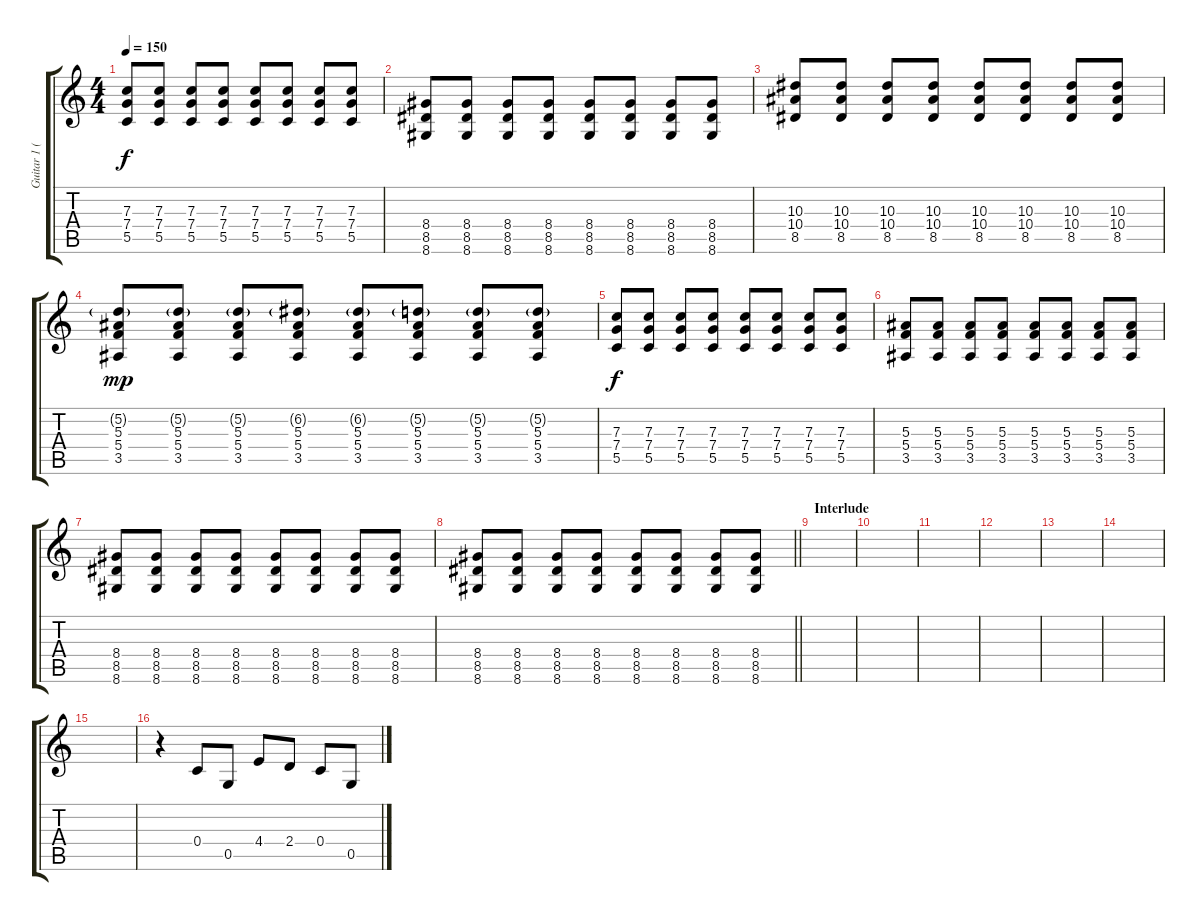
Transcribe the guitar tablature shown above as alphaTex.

\track ("Guitar 1 (Dan Jacobs)" "Guitar 1 (") {instrument distortionguitar}
\staff {score tabs}
\tuning (D4 A3 F3 C3 G2 C2) {hide}
\ts (4 4)
\tempo 150
\clef g2
\ks c
(7.3 7.4 5.5).8{dy f} (7.3 7.4 5.5).8 (7.3 7.4 5.5).8 (7.3 7.4 5.5).8 (7.3 7.4 5.5).8 (7.3 7.4 5.5).8 (7.3 7.4 5.5).8 (7.3 7.4 5.5).8 |
(8.4 8.5 8.6).8 (8.4 8.5 8.6).8 (8.4 8.5 8.6).8 (8.4 8.5 8.6).8 (8.4 8.5 8.6).8 (8.4 8.5 8.6).8 (8.4 8.5 8.6).8 (8.4 8.5 8.6).8 |
(10.3 10.4 8.5).8 (10.3 10.4 8.5).8 (10.3 10.4 8.5).8 (10.3 10.4 8.5).8 (10.3 10.4 8.5).8 (10.3 10.4 8.5).8 (10.3 10.4 8.5).8 (10.3 10.4 8.5).8 |
(5.2{g} 5.3 5.4 3.5).8{dy mp} (5.2{g} 5.3 5.4 3.5).8 (5.2{g} 5.3 5.4 3.5).8 (6.2{g} 5.3 5.4 3.5).8 (6.2{g} 5.3 5.4 3.5).8 (5.2{g} 5.3 5.4 3.5).8 (5.2{g} 5.3 5.4 3.5).8 (5.2{g} 5.3 5.4 3.5).8 |
(7.3 7.4 5.5).8{dy f} (7.3 7.4 5.5).8 (7.3 7.4 5.5).8 (7.3 7.4 5.5).8 (7.3 7.4 5.5).8 (7.3 7.4 5.5).8 (7.3 7.4 5.5).8 (7.3 7.4 5.5).8 |
(5.3 5.4 3.5).8 (5.3 5.4 3.5).8 (5.3 5.4 3.5).8 (5.3 5.4 3.5).8 (5.3 5.4 3.5).8 (5.3 5.4 3.5).8 (5.3 5.4 3.5).8 (5.3 5.4 3.5).8 |
(8.4 8.5 8.6).8 (8.4 8.5 8.6).8 (8.4 8.5 8.6).8 (8.4 8.5 8.6).8 (8.4 8.5 8.6).8 (8.4 8.5 8.6).8 (8.4 8.5 8.6).8 (8.4 8.5 8.6).8 |
\barLineRight lightlight
(8.4 8.5 8.6).8 (8.4 8.5 8.6).8 (8.4 8.5 8.6).8 (8.4 8.5 8.6).8 (8.4 8.5 8.6).8 (8.4 8.5 8.6).8 (8.4 8.5 8.6).8 (8.4 8.5 8.6).8 |
\section ("" "Interlude")
|
|
|
|
|
|
|
r.4{volume 8} 0.4.8 0.5.8 4.4.8 2.4.8 0.4.8 0.5.8
